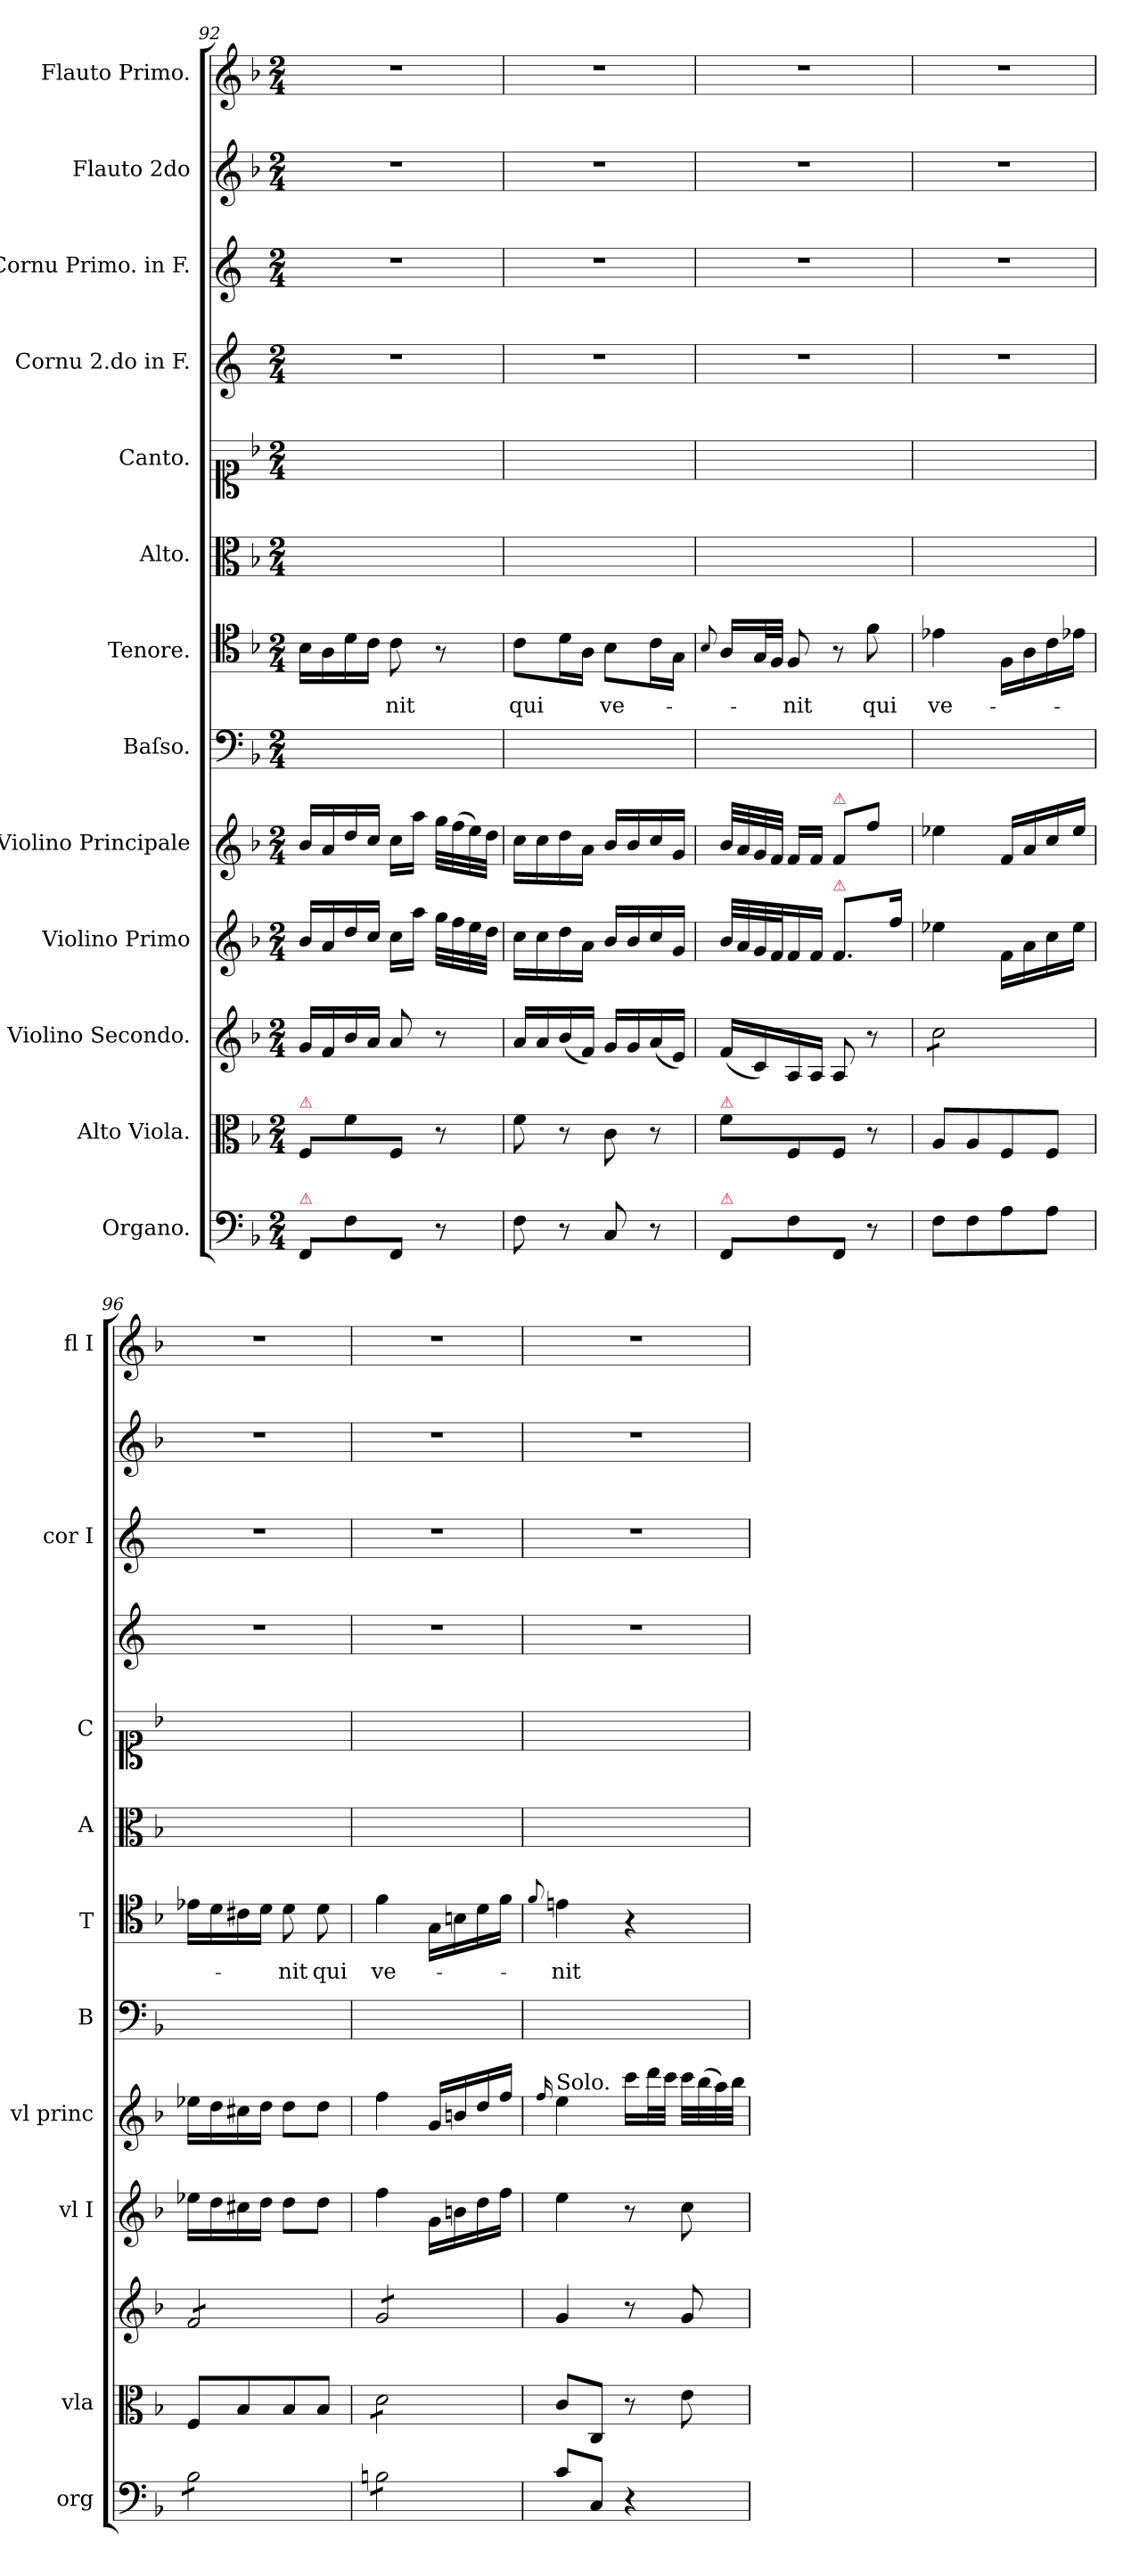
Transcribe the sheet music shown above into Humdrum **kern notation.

**kern	**kern	**kern	**kern	**kern	**kern	**kern	**text	**kern	**kern	**kern	**kern	**kern	**kern
*part13	*part12	*part11	*part10	*part9	*part8	*part7	*part7	*part6	*part5	*part4	*part3	*part2	*part1
*staff13	*staff12	*staff11	*staff10	*staff9	*staff8	*staff7	*staff7	*staff6	*staff5	*staff4	*staff3	*staff2	*staff1
*I"Organo.	*I"Alto Viola.	*I"Violino Secondo.	*I"Violino Primo	*I"Violino Principale	*I"Baſso.	*I"Tenore.	*	*I"Alto.	*I"Canto.	*I"Cornu 2.do in F.	*I"Cornu Primo. in F.	*I"Flauto 2do	*I"Flauto Primo.
*I'org	*I'vla	*	*I'vl I	*I'vl princ	*I'B	*I'T	*	*I'A	*I'C	*	*I'cor I	*	*I'fl I
*clefF4	*clefC3	*clefG2	*clefG2	*clefG2	*clefF4	*clefC4	*	*clefC3	*clefC1	*clefG2	*clefG2	*clefG2	*clefG2
*	*	*	*	*	*	*	*	*	*	*ITrd4c7	*ITrd4c7	*	*
*k[b-]	*k[b-]	*k[b-]	*k[b-]	*k[b-]	*k[b-]	*k[b-]	*	*k[b-]	*k[b-]	*k[b-]	*k[b-]	*k[b-]	*k[b-]
*F:	*F:	*F:	*F:	*F:	*F:	*F:	*	*F:	*F:	*F:	*F:	*F:	*F:
*M2/4	*M2/4	*M2/4	*M2/4	*M2/4	*M2/4	*M2/4	*	*M2/4	*M2/4	*M2/4	*M2/4	*M2/4	*M2/4
=92	=92	=92	=92	=92	=92	=92	=92	=92	=92	=92	=92	=92	=92
!	!LO:TX:a:color=crimson:t=⚠	!	!	!	!	!	!	!	!	!	!	!	!
!LO:TX:a:color=crimson:t=⚠	!	!	!	!	!	!	!	!	!	!	!	!	!
8FF/L	8F/L	16g/LL	16b-/LL	16b-/LL	2ryy	16B-\LL	.	2ryy	2ryy	2r	2r	2r	2r
.	.	16f/	16a/	16a/	.	16A\	.	.	.	.	.	.	.
8F\	8f\	16b-/	16dd/	16dd/	.	16d\	.	.	.	.	.	.	.
.	.	16a/JJ	16cc/JJ	16cc/JJ	.	16c\JJ	.	.	.	.	.	.	.
8FF/J	8F/J	8a/	16cc\LL	16cc\LL	.	8c\	-nit	.	.	.	.	.	.
.	.	.	16aa\JJ	16aa\JJ	.	.	.	.	.	.	.	.	.
8r	8r	8r	32gg\LLL	32gg\LLL	.	8r	.	.	.	.	.	.	.
.	.	.	32ff\	(32ff\	.	.	.	.	.	.	.	.	.
.	.	.	32ee\	32ee\)	.	.	.	.	.	.	.	.	.
.	.	.	32dd\JJJ	32dd\JJJ	.	.	.	.	.	.	.	.	.
=93	=93	=93	=93	=93	=93	=93	=93	=93	=93	=93	=93	=93	=93
!	!	!	!	!	!	!	!LO:LY:i	!	!	!	!	!	!
8F\	8f\	16a/LL	16cc\LL	16cc\LL	2ryy	8c\L	qui	2ryy	2ryy	2r	2r	2r	2r
.	.	16a/	16cc\	16cc\	.	.	.	.	.	.	.	.	.
8r	8r	(16b-/	16dd\	16dd\	.	16d\L	.	.	.	.	.	.	.
.	.	16f/JJ)	16a\JJ	16a\JJ	.	16A\JJ	.	.	.	.	.	.	.
!	!	!	!	!	!	!	!LO:LY:i	!	!	!	!	!	!
8C/	8c\	16g/LL	16b-/LL	16b-/LL	.	8B-\L	ve-	.	.	.	.	.	.
.	.	16g/	16b-/	16b-/	.	.	.	.	.	.	.	.	.
8r	8r	(16a/	16cc/	16cc/	.	16c\L	.	.	.	.	.	.	.
.	.	16e/JJ)	16g/JJ	16g/JJ	.	16G\JJ	.	.	.	.	.	.	.
=94	=94	=94	=94	=94	=94	=94	=94	=94	=94	=94	=94	=94	=94
.	.	.	.	.	.	8qqB-/	.	.	.	.	.	.	.
!	!LO:TX:a:color=crimson:t=⚠	!	!	!	!	!	!	!	!	!	!	!	!
!LO:TX:a:color=crimson:t=⚠	!	!	!	!	!	!	!	!	!	!	!	!	!
8FF/L	8f\L	(16f/LL	32b-/LLL	32b-/LLL	2ryy	16A/LL	.	2ryy	2ryy	2r	2r	2r	2r
.	.	.	32a/	32a/	.	.	.	.	.	.	.	.	.
.	.	16c/)	32g/	32g/	.	32G/L	.	.	.	.	.	.	.
.	.	.	32f/J	32f/JJJ	.	32F/JJJ	.	.	.	.	.	.	.
!	!	!	!	!	!	!	!LO:LY:i	!	!	!	!	!	!
8F\	8F/	16A/	16f/	16f/LL	.	8F/	-nit	.	.	.	.	.	.
.	.	16A/JJ	16f/JJ	16f/JJ	.	.	.	.	.	.	.	.	.
!	!	!	!	!LO:TX:a:color=crimson:t=⚠	!	!	!	!	!	!	!	!	!
!	!	!	!LO:TX:a:color=crimson:t=⚠	!	!	!	!	!	!	!	!	!	!
8FF/J	8F/J	8A/	8.f/L	8f/L	.	8r	.	.	.	.	.	.	.
8r	8r	8r	.	8ff\J	.	8f\	qui	.	.	.	.	.	.
.	.	.	16ff\Jk	.	.	.	.	.	.	.	.	.	.
=95	=95	=95	=95	=95	=95	=95	=95	=95	=95	=95	=95	=95	=95
*	*	*tremolo	*	*	*	*	*	*	*	*	*	*	*
8F\L	8A/L	8cc\L	4ee-X\	4ee-X\	2ryy	4e-X\	ve-	2ryy	2ryy	2r	2r	2r	2r
8F\	8A/	8cc\	.	.	.	.	.	.	.	.	.	.	.
8A\	8F/	8cc\	16f\LL	16f/LL	.	16F\LL	.	.	.	.	.	.	.
.	.	.	16a\	16a/	.	16A\	.	.	.	.	.	.	.
8A\J	8F/J	8cc\J	16cc\	16cc/	.	16c\	.	.	.	.	.	.	.
.	.	.	16ee-\JJ	16ee-/JJ	.	16e-X\JJ	.	.	.	.	.	.	.
=96	=96	=96	=96	=96	=96	=96	=96	=96	=96	=96	=96	=96	=96
*tremolo	*	*	*	*	*	*	*	*	*	*	*	*	*
8B-\L	8F/L	8f/L	16ee-X\LL	16ee-X\LL	2ryy	16e-X\LL	.	2ryy	2ryy	2r	2r	2r	2r
.	.	.	16dd\	16dd\	.	16d\	.	.	.	.	.	.	.
8B-\	8B-/	8f/	16cc#X\	16cc#X\	.	16c#X\	.	.	.	.	.	.	.
.	.	.	16dd\JJ	16dd\JJ	.	16d\JJ	.	.	.	.	.	.	.
8B-\	8B-/	8f/	8dd\L	8dd\L	.	8d\	-nit	.	.	.	.	.	.
8B-\J	8B-/J	8f/J	8dd\J	8dd\J	.	8d\	qui	.	.	.	.	.	.
=97	=97	=97	=97	=97	=97	=97	=97	=97	=97	=97	=97	=97	=97
*	*tremolo	*	*	*	*	*	*	*	*	*	*	*	*
8Bn\L	8d\L	8g/L	4ff\	4ff\	2ryy	4f\	ve-	2ryy	2ryy	2r	2r	2r	2r
8Bn\	8d\	8g/	.	.	.	.	.	.	.	.	.	.	.
8Bn\	8d\	8g/	16g\LL	16g/LL	.	16G\LL	.	.	.	.	.	.	.
.	.	.	16bn\	16bn/	.	16Bn\	.	.	.	.	.	.	.
8Bn\J	8d\J	8g/J	16dd\	16dd/	.	16d\	.	.	.	.	.	.	.
*	*	*Xtremolo	*	*	*	*	*	*	*	*	*	*	*
*	*Xtremolo	*	*	*	*	*	*	*	*	*	*	*	*
*Xtremolo	*	*	*	*	*	*	*	*	*	*	*	*	*
.	.	.	16ff\JJ	16ff/JJ	.	16f\JJ	.	.	.	.	.	.	.
=98	=98	=98	=98	=98	=98	=98	=98	=98	=98	=98	=98	=98	=98
.	.	.	.	16qqff/	.	8qqf/	.	.	.	.	.	.	.
!	!	!	!	!LO:TX:a:t=Solo.	!	!	!	!	!	!	!	!	!
8c\L	8c/L	4g/	4ee\	4ee\	2ryy	4en\	-nit	2ryy	2ryy	2r	2r	2r	2r
8C/J	8C/J	.	.	.	.	.	.	.	.	.	.	.	.
4r	8r	8r	8r	16ccc\LL	.	4r	.	.	.	.	.	.	.
.	.	.	.	32ddd\L	.	.	.	.	.	.	.	.	.
.	.	.	.	32ccc\JJJ	.	.	.	.	.	.	.	.	.
.	8e\	8g/	8cc\	32ccc\LLL	.	.	.	.	.	.	.	.	.
.	.	.	.	(32bb-\	.	.	.	.	.	.	.	.	.
.	.	.	.	32aa\)	.	.	.	.	.	.	.	.	.
.	.	.	.	32bb-\JJJ	.	.	.	.	.	.	.	.	.
=	=	=	=	=	=	=	=	=	=	=	=	=	=
*-	*-	*-	*-	*-	*-	*-	*-	*-	*-	*-	*-	*-	*-
